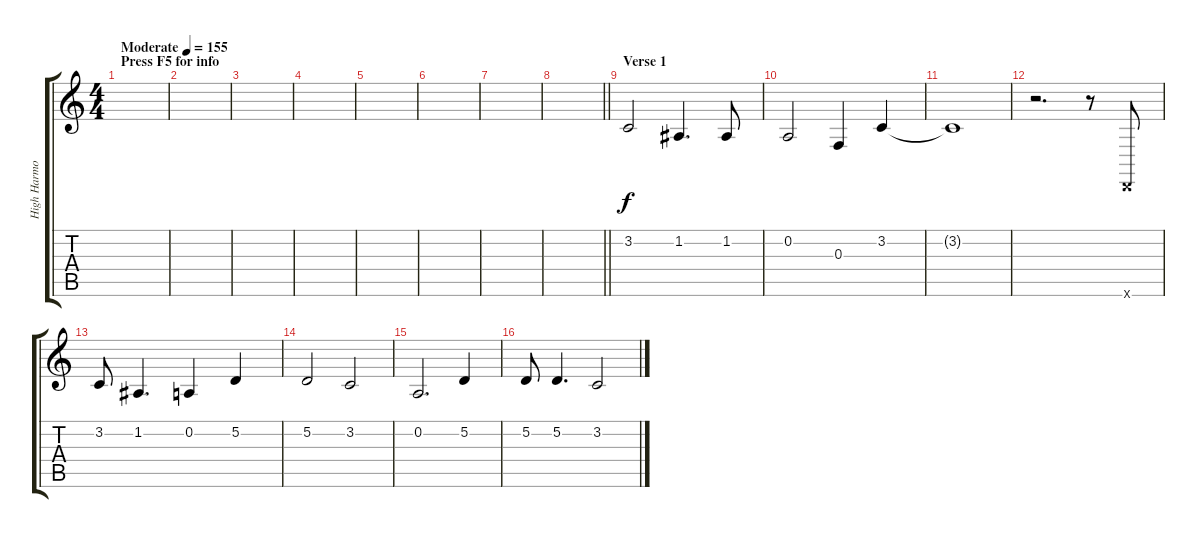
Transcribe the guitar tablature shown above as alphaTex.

\track ("High Harmony" "High Harmo") {instrument frenchhorn}
\staff {score tabs}
\tuning (D4 A3 F3 C3 G2 D2) {hide}
\ts (4 4)
\section ("" "Press F5 for info")
\tempo (155 "Moderate")
\clef g2
\ks c
|
|
|
|
|
|
|
\barLineRight lightlight
|
\section ("" "Verse 1")
3.2.2 1.2.4{d} 1.2.8 |
0.2.2 0.3.4 3.2.4 |
3.2{t}.1 |
r.2{d} r.8 0.6{x}.8 |
3.2.8 1.2.4{d} 0.2.4 5.2.4 |
5.2.2 3.2.2 |
0.2.2{d} 5.2.4 |
5.2.8 5.2.4{d} 3.2.2
